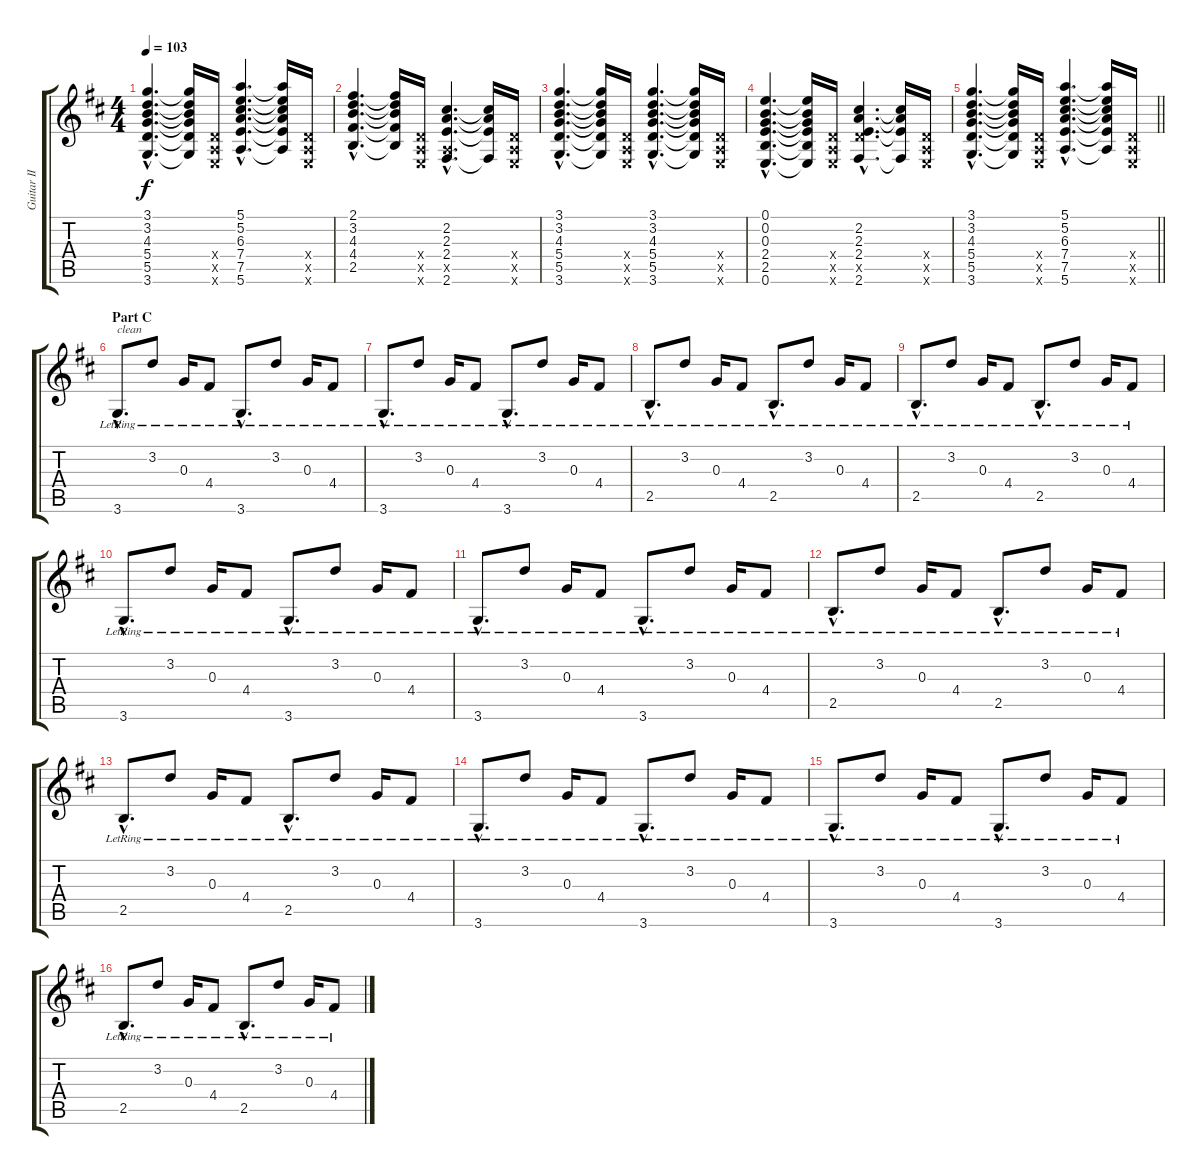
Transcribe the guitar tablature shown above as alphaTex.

\track ("Guitar II (Inoran)" "Guitar II ") {instrument distortionguitar}
\staff {score tabs}
\tuning (E4 B3 G3 D3 A2 E2) {hide}
\ts (4 4)
\tempo 103
\clef g2
\ks d
(3.1{hac} 3.2{hac} 4.3{hac} 5.4{hac} 5.5{hac} 3.6{hac}).4{d dy f} (3.1{t} 3.2{t} 4.3{t} 5.4{t} 5.5{t} 3.6{t}).16 (0.4{x} 0.5{x} 0.6{x}).16 (5.1{hac} 5.2{hac} 6.3{hac} 7.4{hac} 7.5{hac} 5.6{hac}).4{d} (5.1{t} 5.2{t} 6.3{t} 7.4{t} 7.5{t} 5.6{t}).16 (0.4{x} 0.5{x} 0.6{x}).16 |
(2.1{hac} 3.2{hac} 4.3{hac} 4.4{hac} 2.5{hac}).4{d} (2.1{t} 3.2{t} 4.3{t} 4.4{t} 2.5{t}).16 (0.4{x} 0.5{x} 0.6{x}).16 (2.2{hac} 2.3{hac} 2.4{hac} 0.5{hac x} 2.6{hac}).4{d} (2.2{t} 2.3{t} 2.4{t} 2.6{t}).16 (0.4{x} 0.5{x} 0.6{x}).16 |
(3.1{hac} 3.2{hac} 4.3{hac} 5.4{hac} 5.5{hac} 3.6{hac}).4{d} (3.1{t} 3.2{t} 4.3{t} 5.4{t} 5.5{t} 3.6{t}).16 (0.4{x} 0.5{x} 0.6{x}).16 (3.1{hac} 3.2{hac} 4.3{hac} 5.4{hac} 5.5{hac} 3.6{hac}).4{d} (3.1{t} 3.2{t} 4.3{t} 5.4{t} 5.5{t} 3.6{t}).16 (0.4{x} 0.5{x} 0.6{x}).16 |
(0.1{hac} 0.2{hac} 0.3{hac} 2.4{hac} 2.5{hac} 0.6{hac}).4{d} (0.1{t} 0.2{t} 0.3{t} 2.4{t} 2.5{t} 0.6{t}).16 (0.4{x} 0.5{x} 0.6{x}).16 (2.2{hac} 2.3{hac} 2.4{hac} 5.5{hac x} 2.6{hac}).4{d} (2.2{t} 2.3{t} 2.4{t} 2.6{t}).16 (0.4{x} 0.5{x} 0.6{x}).16 |
\barLineRight lightlight
(3.1{hac} 3.2{hac} 4.3{hac} 5.4{hac} 5.5{hac} 3.6{hac}).4{d} (3.1{t} 3.2{t} 4.3{t} 5.4{t} 5.5{t} 3.6{t}).16 (0.4{x} 0.5{x} 0.6{x}).16 (5.1{hac} 5.2{hac} 6.3{hac} 7.4{hac} 7.5{hac} 5.6{hac}).4{d} (5.1{t} 5.2{t} 6.3{t} 7.4{t} 7.5{t} 5.6{t}).16 (0.4{x} 0.5{x} 0.6{x}).16 |
\section ("" "Part C")
3.6{hac lr}.8{d txt "clean" instrument electricguitarclean} 3.2{lr}.8 0.3{lr}.16 4.4{lr}.8 3.6{hac lr}.8{d} 3.2{lr}.8 0.3{lr}.16 4.4{lr}.8 |
3.6{hac lr}.8{d} 3.2{lr}.8 0.3{lr}.16 4.4{lr}.8 3.6{hac lr}.8{d} 3.2{lr}.8 0.3{lr}.16 4.4{lr}.8 |
2.5{hac lr}.8{d} 3.2{lr}.8 0.3{lr}.16 4.4{lr}.8 2.5{hac lr}.8{d} 3.2{lr}.8 0.3{lr}.16 4.4{lr}.8 |
2.5{hac lr}.8{d} 3.2{lr}.8 0.3{lr}.16 4.4{lr}.8 2.5{hac lr}.8{d} 3.2{lr}.8 0.3{lr}.16 4.4{lr}.8 |
3.6{hac lr}.8{d} 3.2{lr}.8 0.3{lr}.16 4.4{lr}.8 3.6{hac lr}.8{d} 3.2{lr}.8 0.3{lr}.16 4.4{lr}.8 |
3.6{hac lr}.8{d} 3.2{lr}.8 0.3{lr}.16 4.4{lr}.8 3.6{hac lr}.8{d} 3.2{lr}.8 0.3{lr}.16 4.4{lr}.8 |
2.5{hac lr}.8{d} 3.2{lr}.8 0.3{lr}.16 4.4{lr}.8 2.5{hac lr}.8{d} 3.2{lr}.8 0.3{lr}.16 4.4{lr}.8 |
2.5{hac lr}.8{d} 3.2{lr}.8 0.3{lr}.16 4.4{lr}.8 2.5{hac lr}.8{d} 3.2{lr}.8 0.3{lr}.16 4.4{lr}.8 |
3.6{hac lr}.8{d} 3.2{lr}.8 0.3{lr}.16 4.4{lr}.8 3.6{hac lr}.8{d} 3.2{lr}.8 0.3{lr}.16 4.4{lr}.8 |
3.6{hac lr}.8{d} 3.2{lr}.8 0.3{lr}.16 4.4{lr}.8 3.6{hac lr}.8{d} 3.2{lr}.8 0.3{lr}.16 4.4{lr}.8 |
2.5{hac lr}.8{d} 3.2{lr}.8 0.3{lr}.16 4.4{lr}.8 2.5{hac lr}.8{d} 3.2{lr}.8 0.3{lr}.16 4.4{lr}.8
